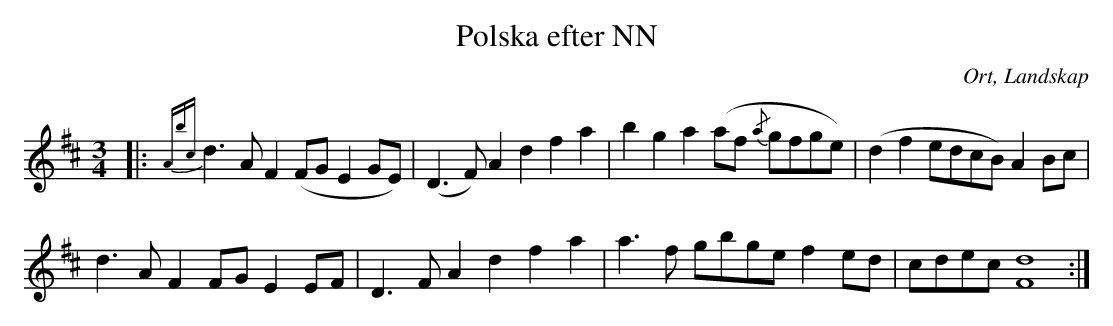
X:1
T:Polska efter NN
O:Ort, Landskap
M:3/4
L:1/8
K:D
|:{Abc}d2>A2 F2(FG E2GE) |(D2>F2) A2d2f2a2|b2g2 a2(af {/a}gfge)|(d2f2 edcB) A2Bc|
d2>A2 F2FG E2EF|D2>F2 A2d2 f2a2|a2>f2 gbge f2ed|cdec [F8d8]:|
